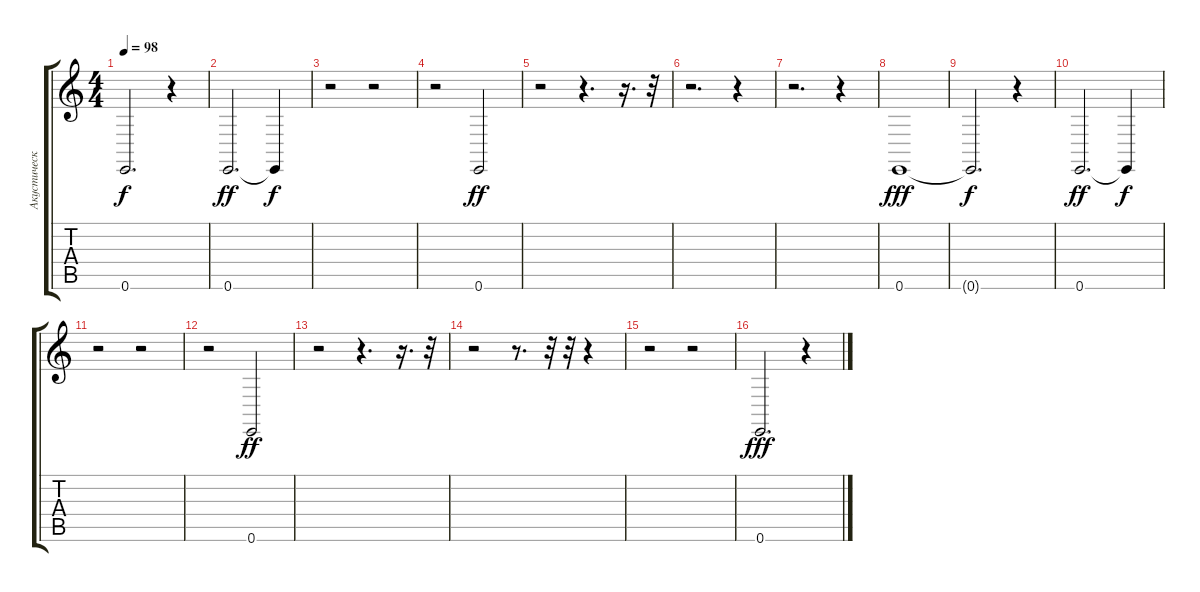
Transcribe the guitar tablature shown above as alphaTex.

\track ("Акустический Гранд Роял" "Акустическ") {instrument acousticgrandpiano}
\staff {score tabs}
\tuning (E4 B3 G3 D3 A2 E2) {hide}
\ts (4 4)
\tempo 98
\clef g2
\ks c
0.6{t}.2{d dy f} r.4 |
0.6.2{d dy ff} 0.6{t}.4{dy f} |
r.2 r.2 |
r.2 0.6.2{dy ff} |
r.2 r.4{d} r.16{d} r.32 |
r.2{d} r.4 |
r.2{d} r.4 |
0.6.1{dy fff} |
0.6{t}.2{d dy f} r.4 |
0.6.2{d dy ff} 0.6{t}.4{dy f} |
r.2 r.2 |
r.2 0.6.2{dy ff} |
r.2 r.4{d} r.16{d} r.32 |
r.2 r.8{d} r.32 r.32 r.4 |
r.2 r.2 |
0.6.2{d dy fff} r.4
